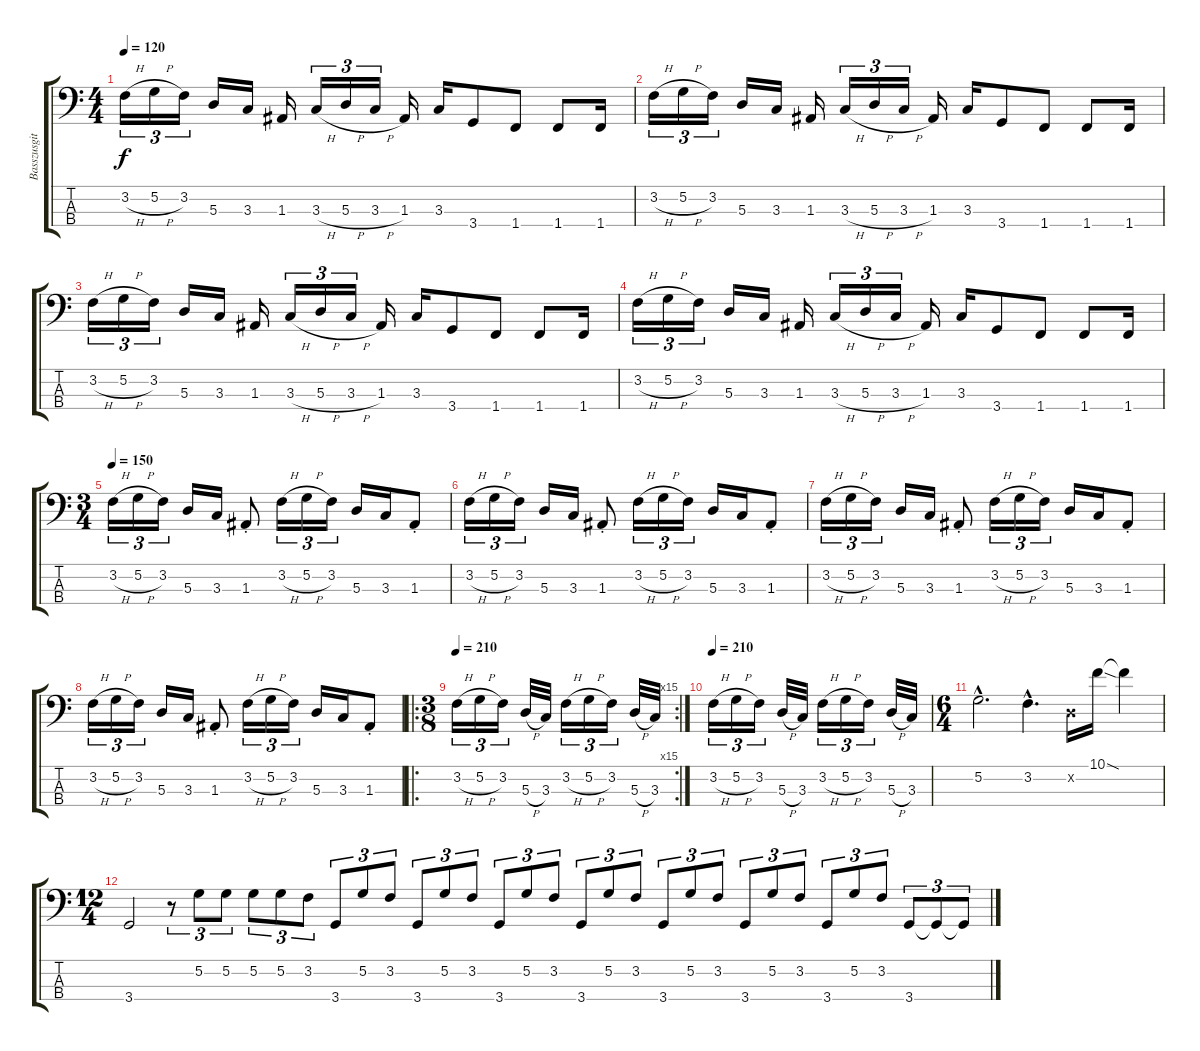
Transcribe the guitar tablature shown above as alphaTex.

\track ("Basszusgitár" "Basszusgit") {instrument slapbass1}
\staff {score tabs}
\tuning (G2 D2 A1 E1) {hide}
\ts (4 4)
\tempo 120
\clef f4
\ks c
3.2{h}.16{tu (3 2) dy f} 5.2{h}.16{tu (3 2)} 3.2.16{tu (3 2)} 5.3.16 3.3.16 1.3.16 3.3{h}.16{tu (3 2)} 5.3{h}.16{tu (3 2)} 3.3{h}.16{tu (3 2)} 1.3.16 3.3.16 3.4.8 1.4.8 1.4.8 1.4.16 |
3.2{h}.16{tu (3 2)} 5.2{h}.16{tu (3 2)} 3.2.16{tu (3 2)} 5.3.16 3.3.16 1.3.16 3.3{h}.16{tu (3 2)} 5.3{h}.16{tu (3 2)} 3.3{h}.16{tu (3 2)} 1.3.16 3.3.16 3.4.8 1.4.8 1.4.8 1.4.16 |
3.2{h}.16{tu (3 2)} 5.2{h}.16{tu (3 2)} 3.2.16{tu (3 2)} 5.3.16 3.3.16 1.3.16 3.3{h}.16{tu (3 2)} 5.3{h}.16{tu (3 2)} 3.3{h}.16{tu (3 2)} 1.3.16 3.3.16 3.4.8 1.4.8 1.4.8 1.4.16 |
3.2{h}.16{tu (3 2)} 5.2{h}.16{tu (3 2)} 3.2.16{tu (3 2)} 5.3.16 3.3.16 1.3.16 3.3{h}.16{tu (3 2)} 5.3{h}.16{tu (3 2)} 3.3{h}.16{tu (3 2)} 1.3.16 3.3.16 3.4.8 1.4.8 1.4.8 1.4.16 |
\ts (3 4)
\tempo 150
3.2{h}.16{tu (3 2)} 5.2{h}.16{tu (3 2)} 3.2.16{tu (3 2)} 5.3.16 3.3.16 1.3{st}.8 3.2{h}.16{tu (3 2)} 5.2{h}.16{tu (3 2)} 3.2.16{tu (3 2)} 5.3.16 3.3.16 1.3{st}.8 |
3.2{h}.16{tu (3 2)} 5.2{h}.16{tu (3 2)} 3.2.16{tu (3 2)} 5.3.16 3.3.16 1.3{st}.8 3.2{h}.16{tu (3 2)} 5.2{h}.16{tu (3 2)} 3.2.16{tu (3 2)} 5.3.16 3.3.16 1.3{st}.8 |
3.2{h}.16{tu (3 2)} 5.2{h}.16{tu (3 2)} 3.2.16{tu (3 2)} 5.3.16 3.3.16 1.3{st}.8 3.2{h}.16{tu (3 2)} 5.2{h}.16{tu (3 2)} 3.2.16{tu (3 2)} 5.3.16 3.3.16 1.3{st}.8 |
3.2{h}.16{tu (3 2)} 5.2{h}.16{tu (3 2)} 3.2.16{tu (3 2)} 5.3.16 3.3.16 1.3{st}.8 3.2{h}.16{tu (3 2)} 5.2{h}.16{tu (3 2)} 3.2.16{tu (3 2)} 5.3.16 3.3.16 1.3{st}.8 |
\ro
\rc 15
\ts (3 8)
\tempo 210
3.2{h}.16{tu (3 2)} 5.2{h}.16{tu (3 2)} 3.2.16{tu (3 2)} 5.3{h}.32 3.3.32 3.2{h}.16{tu (3 2)} 5.2{h}.16{tu (3 2)} 3.2.16{tu (3 2)} 5.3{h}.32 3.3.32 |
\tempo 210
3.2{h}.16{tu (3 2)} 5.2{h}.16{tu (3 2)} 3.2.16{tu (3 2)} 5.3{h}.32 3.3.32 3.2{h}.16{tu (3 2)} 5.2{h}.16{tu (3 2)} 3.2.16{tu (3 2)} 5.3{h}.32 3.3.32 |
\ts (6 4)
5.2{hac}.2{d} 3.2{hac}.4{d} 0.2{x}.16 10.1{sod}.16 10.1{t}.4 |
\ts (12 4)
3.4.2{volume 4} r.8{tu (3 2)} 5.2.8{tu (3 2)} 5.2.8{tu (3 2)} 5.2.8{tu (3 2)} 5.2.8{tu (3 2)} 3.2.8{tu (3 2)} 3.4.8{tu (3 2)} 5.2.8{tu (3 2)} 3.2.8{tu (3 2)} 3.4.8{tu (3 2)} 5.2.8{tu (3 2)} 3.2.8{tu (3 2)} 3.4.8{tu (3 2)} 5.2.8{tu (3 2)} 3.2.8{tu (3 2)} 3.4.8{tu (3 2)} 5.2.8{tu (3 2)} 3.2.8{tu (3 2)} 3.4.8{tu (3 2)} 5.2.8{tu (3 2)} 3.2.8{tu (3 2)} 3.4.8{tu (3 2)} 5.2.8{tu (3 2)} 3.2.8{tu (3 2)} 3.4.8{tu (3 2)} 5.2.8{tu (3 2)} 3.2.8{tu (3 2)} 3.4.8{tu (3 2)} 3.4{t}.8{tu (3 2)} 3.4{t}.8{tu (3 2)}
